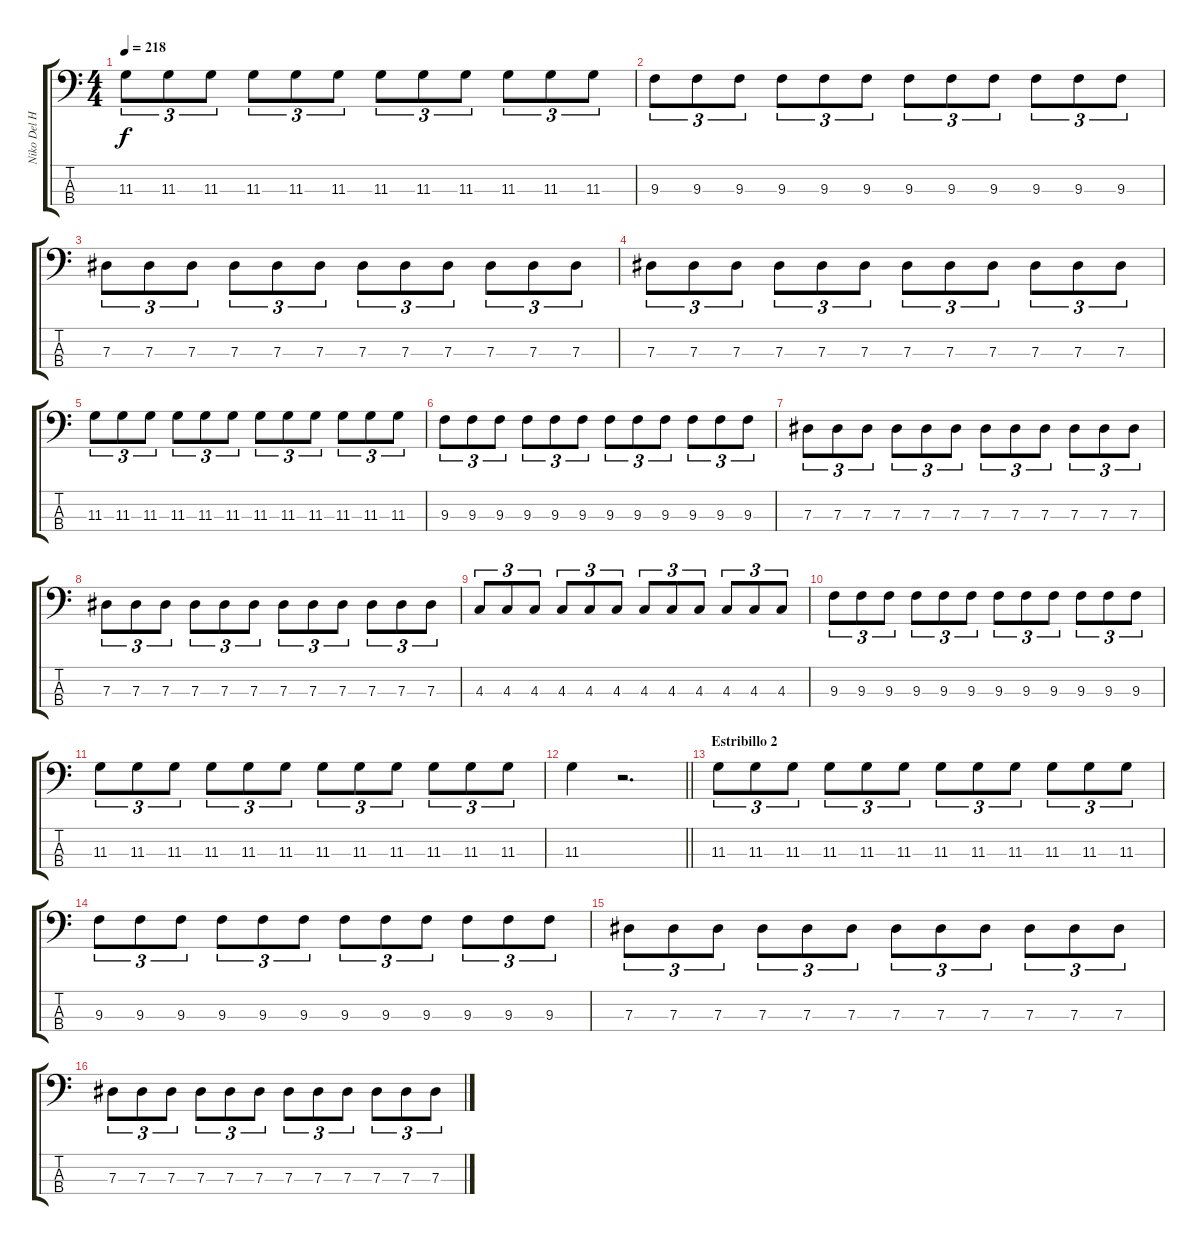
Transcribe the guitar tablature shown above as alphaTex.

\track ("Niko Del Hierro" "Niko Del H") {instrument electricbassfinger}
\staff {score tabs}
\tuning (Gb2 Db2 Ab1 Eb1) {hide}
\ts (4 4)
\tempo 218
\clef f4
\ks c
11.3.8{tu (3 2) dy f} 11.3.8{tu (3 2)} 11.3.8{tu (3 2)} 11.3.8{tu (3 2)} 11.3.8{tu (3 2)} 11.3.8{tu (3 2)} 11.3.8{tu (3 2)} 11.3.8{tu (3 2)} 11.3.8{tu (3 2)} 11.3.8{tu (3 2)} 11.3.8{tu (3 2)} 11.3.8{tu (3 2)} |
9.3.8{tu (3 2)} 9.3.8{tu (3 2)} 9.3.8{tu (3 2)} 9.3.8{tu (3 2)} 9.3.8{tu (3 2)} 9.3.8{tu (3 2)} 9.3.8{tu (3 2)} 9.3.8{tu (3 2)} 9.3.8{tu (3 2)} 9.3.8{tu (3 2)} 9.3.8{tu (3 2)} 9.3.8{tu (3 2)} |
7.3.8{tu (3 2)} 7.3.8{tu (3 2)} 7.3.8{tu (3 2)} 7.3.8{tu (3 2)} 7.3.8{tu (3 2)} 7.3.8{tu (3 2)} 7.3.8{tu (3 2)} 7.3.8{tu (3 2)} 7.3.8{tu (3 2)} 7.3.8{tu (3 2)} 7.3.8{tu (3 2)} 7.3.8{tu (3 2)} |
7.3.8{tu (3 2)} 7.3.8{tu (3 2)} 7.3.8{tu (3 2)} 7.3.8{tu (3 2)} 7.3.8{tu (3 2)} 7.3.8{tu (3 2)} 7.3.8{tu (3 2)} 7.3.8{tu (3 2)} 7.3.8{tu (3 2)} 7.3.8{tu (3 2)} 7.3.8{tu (3 2)} 7.3.8{tu (3 2)} |
11.3.8{tu (3 2)} 11.3.8{tu (3 2)} 11.3.8{tu (3 2)} 11.3.8{tu (3 2)} 11.3.8{tu (3 2)} 11.3.8{tu (3 2)} 11.3.8{tu (3 2)} 11.3.8{tu (3 2)} 11.3.8{tu (3 2)} 11.3.8{tu (3 2)} 11.3.8{tu (3 2)} 11.3.8{tu (3 2)} |
9.3.8{tu (3 2)} 9.3.8{tu (3 2)} 9.3.8{tu (3 2)} 9.3.8{tu (3 2)} 9.3.8{tu (3 2)} 9.3.8{tu (3 2)} 9.3.8{tu (3 2)} 9.3.8{tu (3 2)} 9.3.8{tu (3 2)} 9.3.8{tu (3 2)} 9.3.8{tu (3 2)} 9.3.8{tu (3 2)} |
7.3.8{tu (3 2)} 7.3.8{tu (3 2)} 7.3.8{tu (3 2)} 7.3.8{tu (3 2)} 7.3.8{tu (3 2)} 7.3.8{tu (3 2)} 7.3.8{tu (3 2)} 7.3.8{tu (3 2)} 7.3.8{tu (3 2)} 7.3.8{tu (3 2)} 7.3.8{tu (3 2)} 7.3.8{tu (3 2)} |
7.3.8{tu (3 2)} 7.3.8{tu (3 2)} 7.3.8{tu (3 2)} 7.3.8{tu (3 2)} 7.3.8{tu (3 2)} 7.3.8{tu (3 2)} 7.3.8{tu (3 2)} 7.3.8{tu (3 2)} 7.3.8{tu (3 2)} 7.3.8{tu (3 2)} 7.3.8{tu (3 2)} 7.3.8{tu (3 2)} |
4.3.8{tu (3 2)} 4.3.8{tu (3 2)} 4.3.8{tu (3 2)} 4.3.8{tu (3 2)} 4.3.8{tu (3 2)} 4.3.8{tu (3 2)} 4.3.8{tu (3 2)} 4.3.8{tu (3 2)} 4.3.8{tu (3 2)} 4.3.8{tu (3 2)} 4.3.8{tu (3 2)} 4.3.8{tu (3 2)} |
9.3.8{tu (3 2)} 9.3.8{tu (3 2)} 9.3.8{tu (3 2)} 9.3.8{tu (3 2)} 9.3.8{tu (3 2)} 9.3.8{tu (3 2)} 9.3.8{tu (3 2)} 9.3.8{tu (3 2)} 9.3.8{tu (3 2)} 9.3.8{tu (3 2)} 9.3.8{tu (3 2)} 9.3.8{tu (3 2)} |
11.3.8{tu (3 2)} 11.3.8{tu (3 2)} 11.3.8{tu (3 2)} 11.3.8{tu (3 2)} 11.3.8{tu (3 2)} 11.3.8{tu (3 2)} 11.3.8{tu (3 2)} 11.3.8{tu (3 2)} 11.3.8{tu (3 2)} 11.3.8{tu (3 2)} 11.3.8{tu (3 2)} 11.3.8{tu (3 2)} |
\barLineRight lightlight
11.3.4 r.2{d} |
\section ("" "Estribillo 2")
11.3.8{tu (3 2)} 11.3.8{tu (3 2)} 11.3.8{tu (3 2)} 11.3.8{tu (3 2)} 11.3.8{tu (3 2)} 11.3.8{tu (3 2)} 11.3.8{tu (3 2)} 11.3.8{tu (3 2)} 11.3.8{tu (3 2)} 11.3.8{tu (3 2)} 11.3.8{tu (3 2)} 11.3.8{tu (3 2)} |
9.3.8{tu (3 2)} 9.3.8{tu (3 2)} 9.3.8{tu (3 2)} 9.3.8{tu (3 2)} 9.3.8{tu (3 2)} 9.3.8{tu (3 2)} 9.3.8{tu (3 2)} 9.3.8{tu (3 2)} 9.3.8{tu (3 2)} 9.3.8{tu (3 2)} 9.3.8{tu (3 2)} 9.3.8{tu (3 2)} |
7.3.8{tu (3 2)} 7.3.8{tu (3 2)} 7.3.8{tu (3 2)} 7.3.8{tu (3 2)} 7.3.8{tu (3 2)} 7.3.8{tu (3 2)} 7.3.8{tu (3 2)} 7.3.8{tu (3 2)} 7.3.8{tu (3 2)} 7.3.8{tu (3 2)} 7.3.8{tu (3 2)} 7.3.8{tu (3 2)} |
7.3.8{tu (3 2)} 7.3.8{tu (3 2)} 7.3.8{tu (3 2)} 7.3.8{tu (3 2)} 7.3.8{tu (3 2)} 7.3.8{tu (3 2)} 7.3.8{tu (3 2)} 7.3.8{tu (3 2)} 7.3.8{tu (3 2)} 7.3.8{tu (3 2)} 7.3.8{tu (3 2)} 7.3.8{tu (3 2)}
